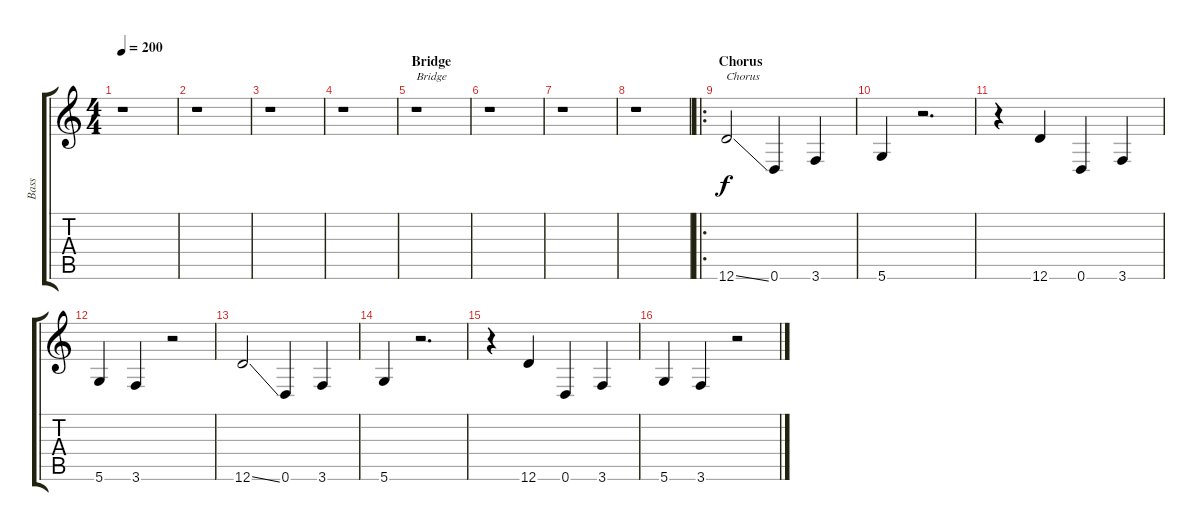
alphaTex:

\track ("Bass" "Bass") {instrument acousticbass}
\staff {score tabs}
\tuning (E4 B3 G3 D3 A2 D2) {hide}
\ts (4 4)
\tempo 200
\clef g2
\ks c
r.1{dy f} |
r.1 |
r.1 |
r.1 |
\section ("" "Bridge")
r.1{txt "Bridge"} |
r.1 |
r.1 |
r.1 |
\ro
\section ("" "Chorus")
12.6{ss}.2{txt "Chorus"} 0.6.4 3.6.4 |
5.6.4 r.2{d} |
r.4 12.6.4 0.6.4 3.6.4 |
5.6.4 3.6.4 r.2 |
12.6{ss}.2 0.6.4 3.6.4 |
5.6.4 r.2{d} |
r.4 12.6.4 0.6.4 3.6.4 |
5.6.4 3.6.4 r.2
